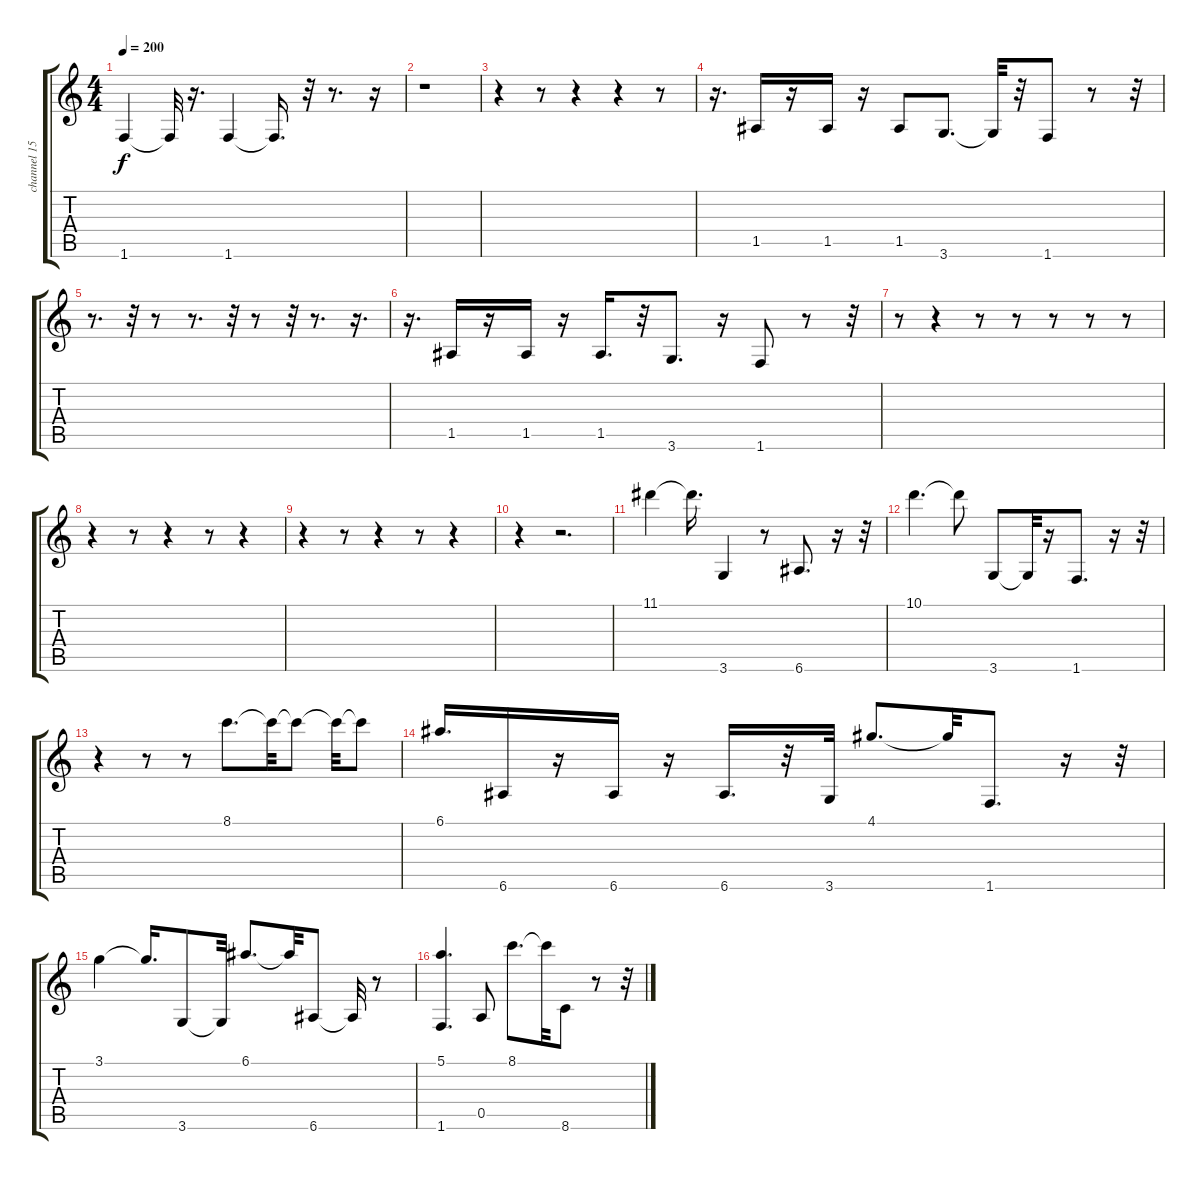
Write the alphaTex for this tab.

\track ("channel 15          " "channel 15") {instrument fretlessbass}
\staff {score tabs}
\tuning (E4 B3 G3 D3 A2 E2) {hide}
\ts (4 4)
\tempo 200
\clef g2
\ks c
1.6.4{dy f} 1.6{t}.32 r.16{d} 1.6.4 1.6{t}.16{d} r.32 r.8{d} r.16 |
r.1 |
r.4 r.8 r.4 r.4 r.8 |
r.16{d} 1.5.16 r.16 1.5.16 r.16 1.5.8 3.6.8{d} 3.6{t}.32 r.32 1.6.8 r.8 r.32 |
r.8{d} r.32 r.8 r.8{d} r.32 r.8 r.32 r.8{d} r.16{d} |
r.16{d} 1.5.16 r.16 1.5.16 r.16 1.5.16{d} r.32 3.6.8{d} r.16 1.6.8 r.8 r.32 |
r.8 r.4 r.8 r.8 r.8 r.8 r.8 |
r.4 r.8 r.4 r.8 r.4 |
r.4 r.8 r.4 r.8 r.4 |
r.4 r.2{d} |
11.1.4 11.1{t}.16{d} 3.6.4 r.8 6.6.8{d} r.16 r.32 |
10.1.4{d} 10.1{t}.8 3.6.8 3.6{t}.32 r.16 1.6.8{d} r.16 r.32 |
r.4 r.8 r.8 8.1.8{d} 8.1{t}.32 8.1{t}.8 8.1{t}.32 8.1{t}.8 |
6.1.16{d} 6.6.16 r.16 6.6.16 r.16 6.6.16{d} r.32 3.6.32 4.1.8{d} 4.1{t}.32 1.6.8{d} r.16 r.32 |
3.1.4 3.1{t}.16{d} 3.6.8 3.6{t}.32 6.1.8{d} 6.1{t}.32 6.6.8 6.6{t}.32 r.8 |
(5.1 1.6).4{d} 0.5.8 8.1.8{d} 8.1{t}.32 8.6.8 r.8 r.32
